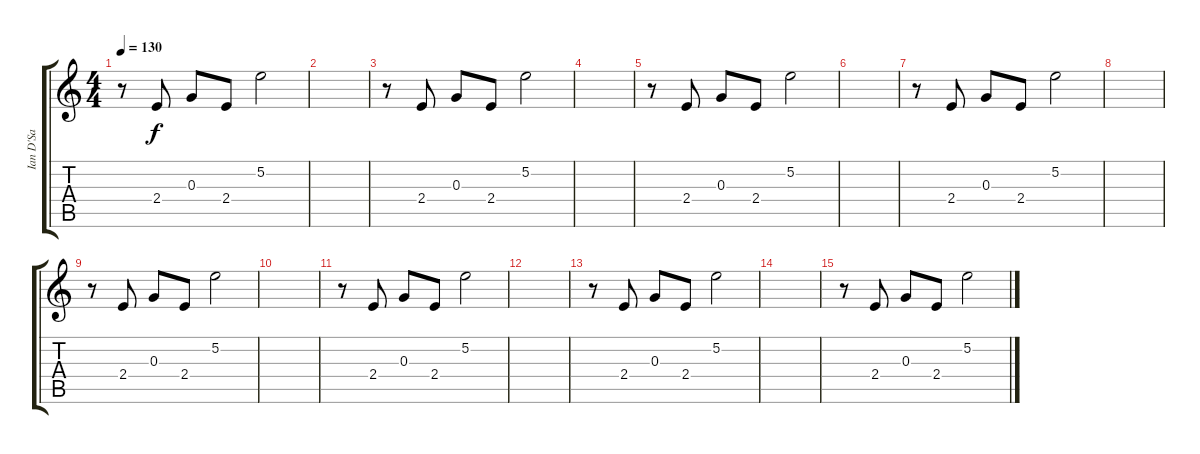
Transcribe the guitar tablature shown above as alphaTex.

\track ("Ian D'Sa" "Ian D'Sa") {instrument overdrivenguitar}
\staff {score tabs}
\tuning (E4 B3 G3 D3 A2 E2) {hide}
\ts (4 4)
\tempo 130
\clef g2
\ks c
r.8{dy f} 2.4.8 0.3.8 2.4.8 5.2.2 |
|
r.8 2.4.8 0.3.8 2.4.8 5.2.2 |
|
r.8 2.4.8 0.3.8 2.4.8 5.2.2 |
|
r.8 2.4.8 0.3.8 2.4.8 5.2.2 |
|
r.8 2.4.8 0.3.8 2.4.8 5.2.2 |
|
r.8 2.4.8 0.3.8 2.4.8 5.2.2 |
|
r.8 2.4.8 0.3.8 2.4.8 5.2.2 |
|
r.8 2.4.8 0.3.8 2.4.8 5.2.2
